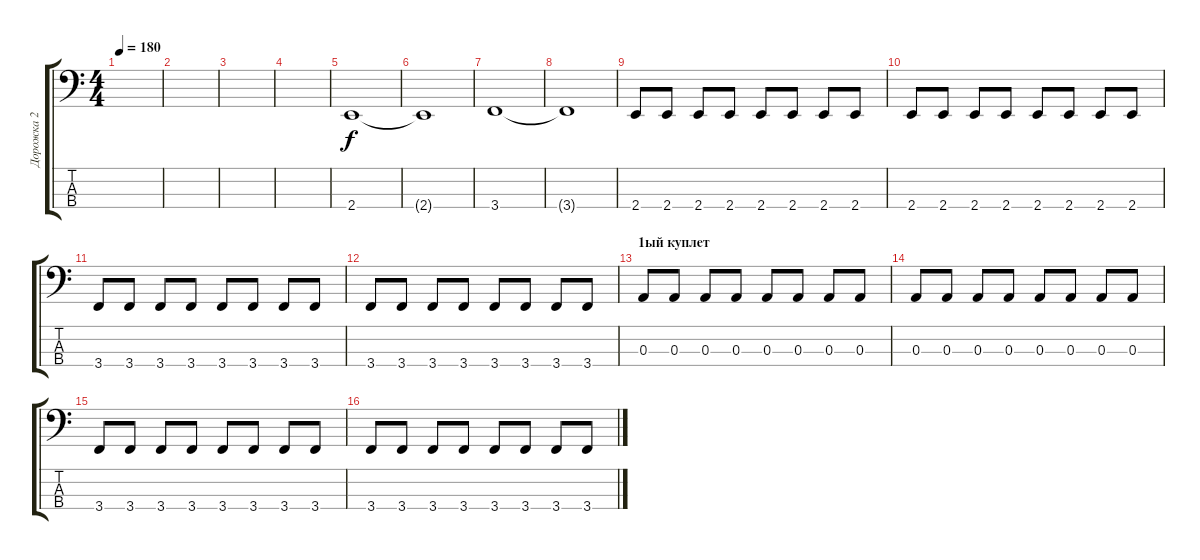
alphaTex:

\track ("Дорожка 2" "Дорожка 2") {instrument electricbasspick}
\staff {score tabs}
\tuning (G2 D2 A1 D1) {hide}
\ts (4 4)
\tempo 180
\clef f4
\ks c
|
|
|
|
2.4.1 |
2.4{t}.1 |
3.4.1 |
3.4{t}.1 |
2.4.8 2.4.8 2.4.8 2.4.8 2.4.8 2.4.8 2.4.8 2.4.8 |
2.4.8 2.4.8 2.4.8 2.4.8 2.4.8 2.4.8 2.4.8 2.4.8 |
3.4.8 3.4.8 3.4.8 3.4.8 3.4.8 3.4.8 3.4.8 3.4.8 |
3.4.8 3.4.8 3.4.8 3.4.8 3.4.8 3.4.8 3.4.8 3.4.8 |
\section ("" "1ый куплет")
0.3.8 0.3.8 0.3.8 0.3.8 0.3.8 0.3.8 0.3.8 0.3.8 |
0.3.8 0.3.8 0.3.8 0.3.8 0.3.8 0.3.8 0.3.8 0.3.8 |
3.4.8 3.4.8 3.4.8 3.4.8 3.4.8 3.4.8 3.4.8 3.4.8 |
3.4.8 3.4.8 3.4.8 3.4.8 3.4.8 3.4.8 3.4.8 3.4.8
